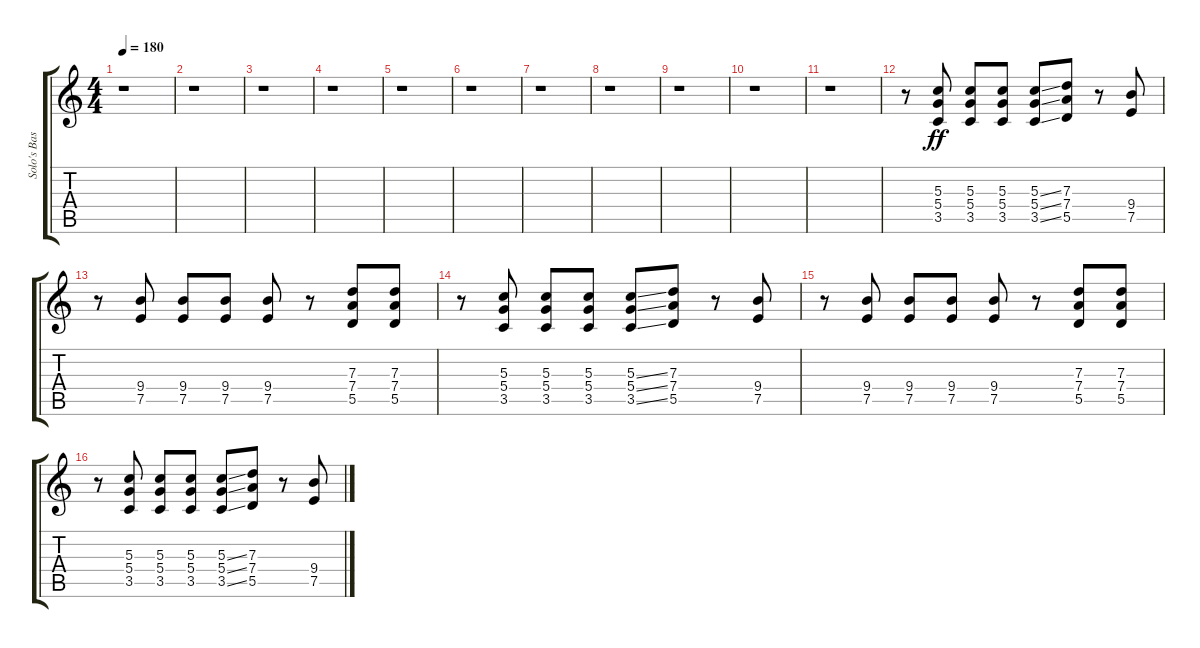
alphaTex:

\track ("Solo's Base" "Solo's Bas") {instrument overdrivenguitar}
\staff {score tabs}
\tuning (E4 B3 G3 D3 A2 E2) {hide}
\ts (4 4)
\tempo 180
\clef g2
\ks c
r.1{dy ff} |
r.1 |
r.1 |
r.1 |
r.1 |
r.1 |
r.1 |
r.1 |
r.1 |
r.1 |
r.1 |
r.8 (5.3 5.4 3.5).8 (5.3 5.4 3.5).8 (5.3 5.4 3.5).8 (5.3{ss} 5.4{ss} 3.5{ss}).8 (7.3 7.4 5.5).8 r.8 (9.4 7.5).8 |
r.8 (9.4 7.5).8 (9.4 7.5).8 (9.4 7.5).8 (9.4 7.5).8 r.8 (7.3 7.4 5.5).8 (7.3 7.4 5.5).8 |
r.8 (5.3 5.4 3.5).8 (5.3 5.4 3.5).8 (5.3 5.4 3.5).8 (5.3{ss} 5.4{ss} 3.5{ss}).8 (7.3 7.4 5.5).8 r.8 (9.4 7.5).8 |
r.8 (9.4 7.5).8 (9.4 7.5).8 (9.4 7.5).8 (9.4 7.5).8 r.8 (7.3 7.4 5.5).8 (7.3 7.4 5.5).8 |
r.8 (5.3 5.4 3.5).8 (5.3 5.4 3.5).8 (5.3 5.4 3.5).8 (5.3{ss} 5.4{ss} 3.5{ss}).8 (7.3 7.4 5.5).8 r.8 (9.4 7.5).8
